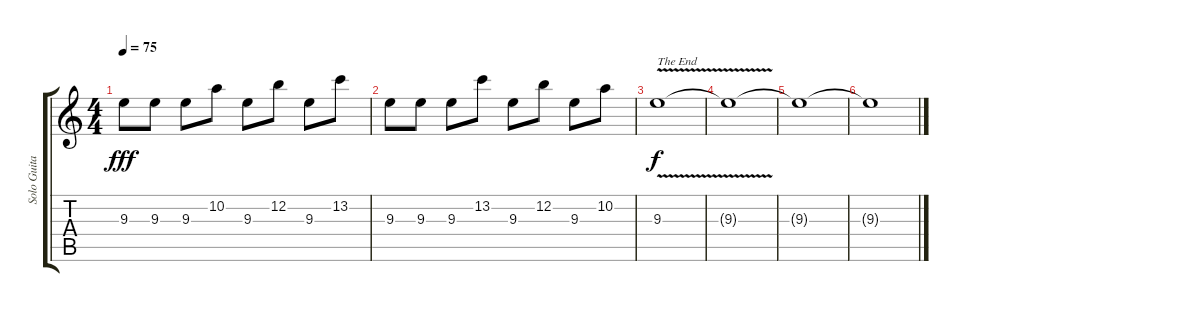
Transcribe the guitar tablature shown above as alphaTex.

\track ("Solo Guitar" "Solo Guita") {instrument overdrivenguitar}
\staff {score tabs}
\tuning (E4 B3 G3 D3 A2 E2) {hide}
\ts (4 4)
\tempo 75
\clef g2
\ks c
9.3.8{dy fff} 9.3.8 9.3.8 10.2.8 9.3.8 12.2.8 9.3.8 13.2.8 |
9.3.8 9.3.8 9.3.8 13.2.8 9.3.8 12.2.8 9.3.8 10.2.8 |
9.3{v}.1{txt "The End" dy f volume 0} |
9.3{t}.1 |
9.3{t}.1 |
9.3{t}.1
